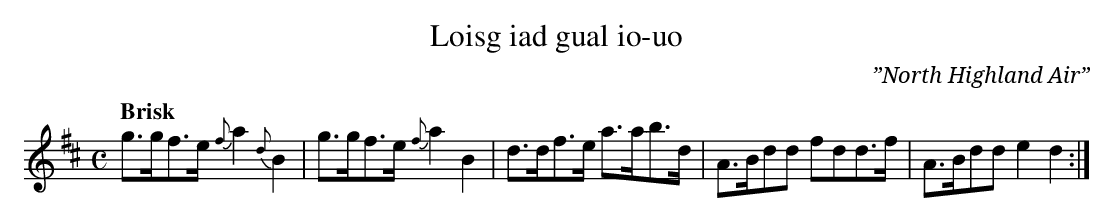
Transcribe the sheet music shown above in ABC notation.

X:1
T:Loisg iad gual io-uo
M:C
L:1/8
Q:"Brisk"
O:”North Highland Air”
K:D
g>gf>e {f}a2 {d}B2|g>gf>e {f}a2B2|d>df>e a>ab>d|A>Bdd fdd>f|A>Bdd e2d2:|
